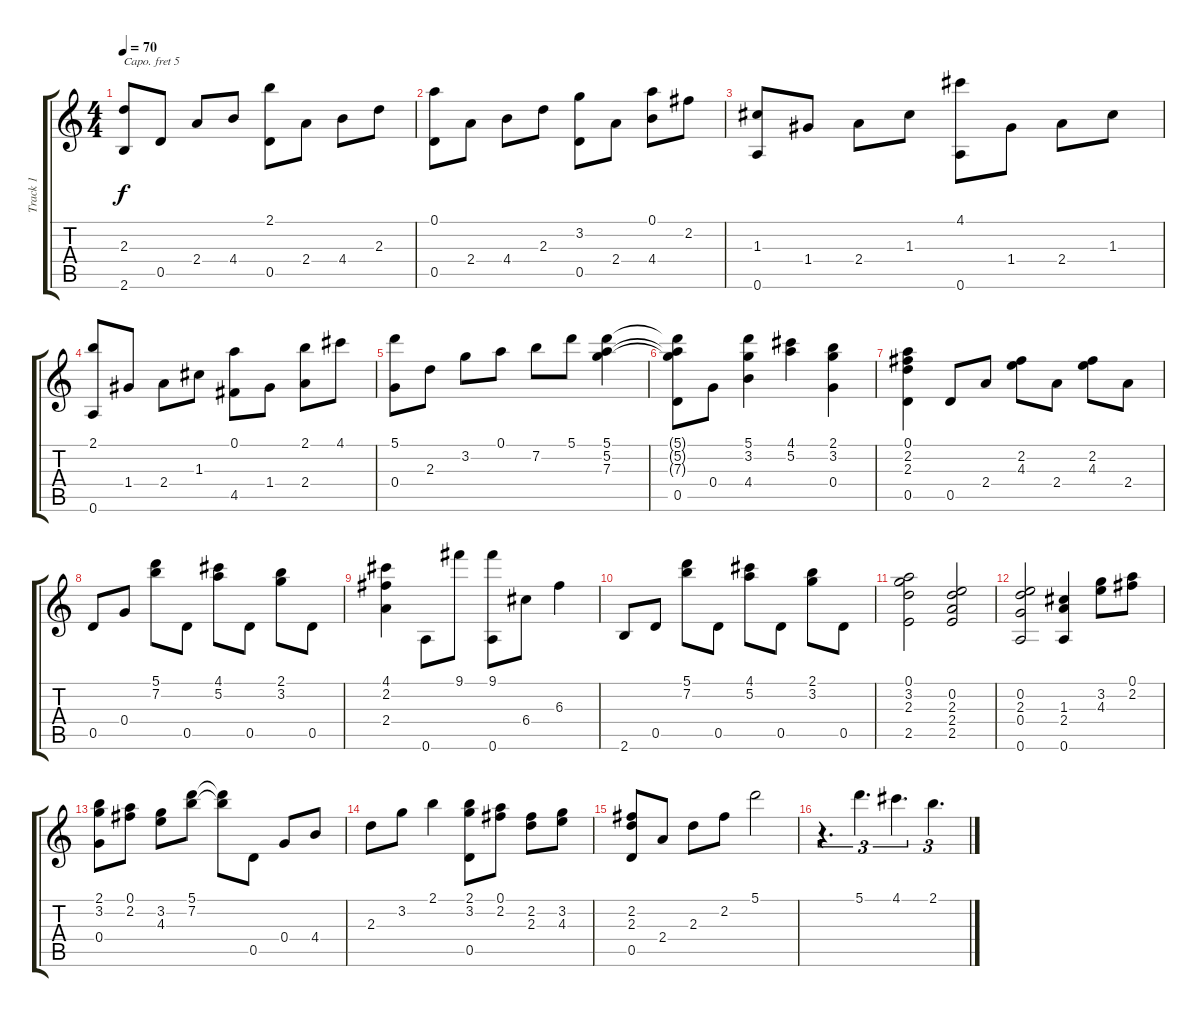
\track ("Track 1" "Track 1") {instrument acousticguitarsteel}
\staff {score tabs}
\capo 5
\tuning (E4 B3 G3 D3 A2 E2) {hide}
\ts (4 4)
\tempo 70
\clef g2
\ks c
(2.3 2.6).8{dy f} 0.5.8 2.4.8 4.4.8 (2.1 0.5).8 2.4.8 4.4.8 2.3.8 |
(0.1 0.5).8 2.4.8 4.4.8 2.3.8 (3.2 0.5).8 2.4.8 (0.1 4.4).8 2.2.8 |
(1.3 0.6).8 1.4.8 2.4.8 1.3.8 (4.1 0.6).8 1.4.8 2.4.8 1.3.8 |
(2.1 0.6).8 1.4.8 2.4.8 1.3.8 (0.1 4.5).8 1.4.8 (2.1 2.4).8 4.1.8 |
(5.1 0.4).8 2.3.8 3.2.8 0.1.8 7.2.8 5.1.8 (5.1 5.2 7.3).4 |
(5.1{t} 5.2{t} 7.3{t} 0.5).8 0.4.8 (5.1 3.2 4.4).4 (4.1 5.2).4 (2.1 3.2 0.4).4 |
(0.1 2.2 2.3 0.5).4 0.5.8 2.4.8 (2.2 4.3).8 2.4.8 (2.2 4.3).8 2.4.8 |
0.5.8 0.4.8 (5.1 7.2).8 0.5.8 (4.1 5.2).8 0.5.8 (2.1 3.2).8 0.5.8 |
(4.1 2.2 2.4).4 0.6.8 9.1.8 (9.1 0.6).8 6.4.8 6.3.4 |
2.6.8 0.5.8 (5.1 7.2).8 0.5.8 (4.1 5.2).8 0.5.8 (2.1 3.2).8 0.5.8 |
(0.1 3.2 2.3 2.5).2 (0.2 2.3 2.4 2.5).2 |
(0.2 2.3 0.4 0.6).2 (1.3 2.4 0.6).4 (3.2 4.3).8 (0.1 2.2).8 |
(2.1 3.2 0.4).8 (0.1 2.2).8 (3.2 4.3).8 (5.1 7.2).8 (5.1{t} 7.2{t}).8 0.5.8 0.4.8 4.4.8 |
2.3.8 3.2.8 2.1.4 (2.1 3.2 0.5).8 (0.1 2.2).8 (2.2 2.3).8 (3.2 4.3).8 |
(2.2 2.3 0.5).8 2.4.8 2.3.8 2.2.8 5.1.2 |
r.4{d tu (3 2)} 5.1.4{d tu (3 2)} 4.1.4{d tu (3 2)} 2.1.4{d tu (3 2)}
